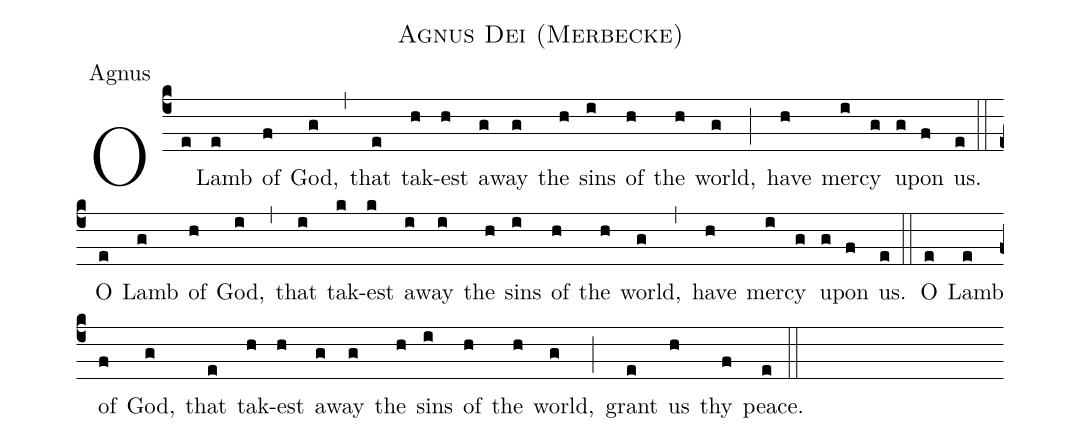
name: Agnus Dei (Merbecke);
office-part: Agnus;
%%
(c4)O(e) Lamb(e) of(f) God,(g) (,) that(e) tak(h)est(h) a(g)way(g) the(h) sins(i) of(h) the(h) world,(g) (;) have(h) mer(i)cy(g) up(g)on(f) us.(e) (::)

O(e) Lamb(g) of(h) God,(i) (,) that(i) tak(k)est(k) a(i)way(i) the(h) sins(i) of(h) the(h) world,(g) (,) have(h) mer(i)cy(g) up(g)on(f) us.(e) (::)

O(e) Lamb(e) of(f) God,(g) that(e) tak(h)est(h) a(g)way(g) the(h) sins(i) of(h) the(h) world,(g) (;) grant(e) us(h) thy(f) peace.(e) (::)
